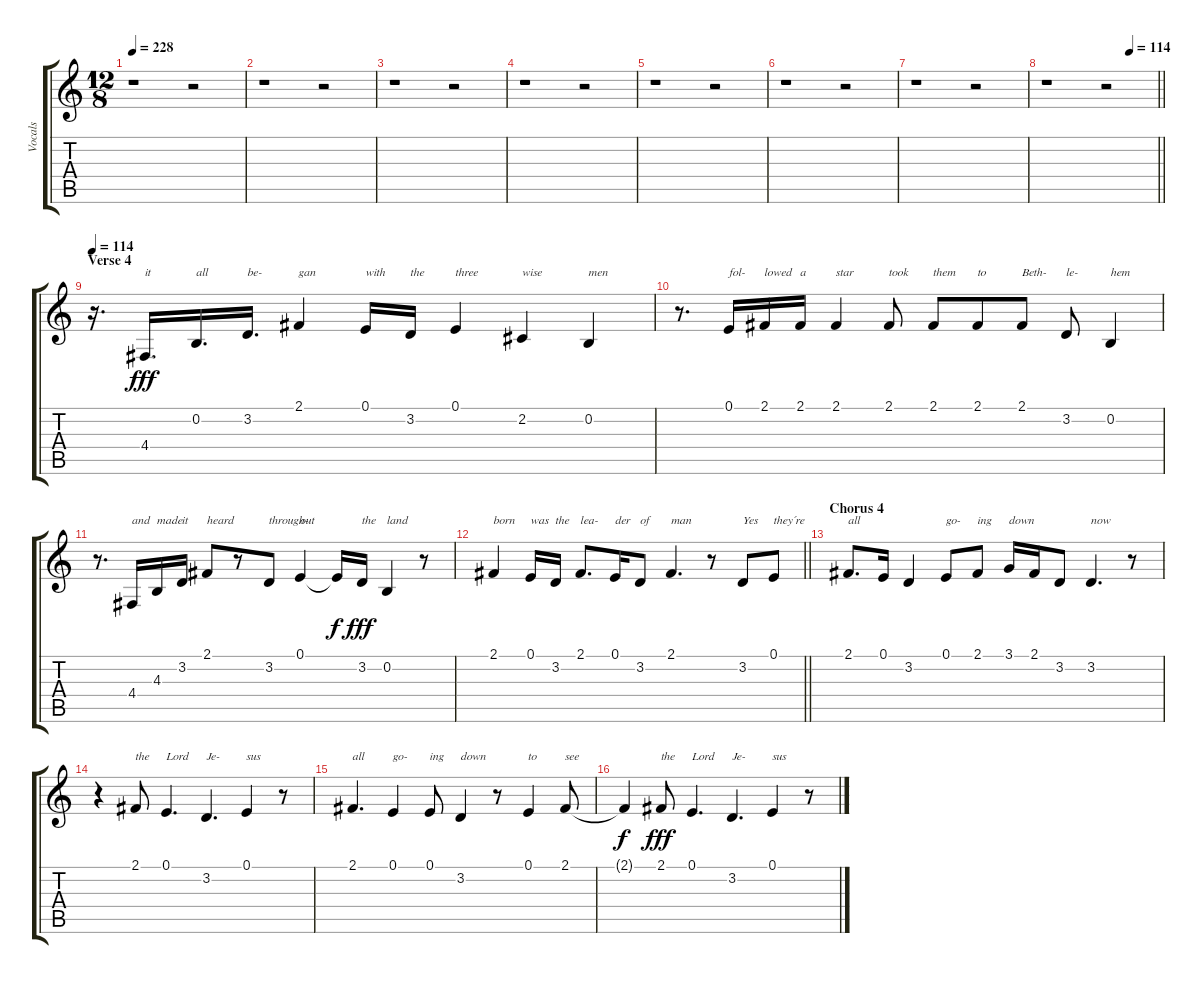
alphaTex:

\track ("Vocals" "Vocals") {instrument lead6voice}
\staff {score tabs}
\tuning (E4 B3 G3 D3 A2 E2) {hide}
\ts (12 8)
\tempo 228
\clef g2
\ks c
r.1{dy fff} r.2 |
r.1 r.2 |
r.1 r.2 |
r.1 r.2 |
r.1 r.2 |
r.1 r.2 |
r.1 r.2 |
\tempo (114 0.75)
\barLineRight lightlight
r.1 r.2 |
\section ("" "Verse 4")
\tempo 114
r.16{d} 4.4.16{d txt "it"} 0.2.16{d txt "all"} 3.2.16{d txt "be-"} 2.1.4{txt "gan"} 0.1.16{txt "with"} 3.2.16{txt "the"} 0.1.4{txt "three"} 2.2.4{txt "wise"} 0.2.4{txt "men"} |
r.8{d} 0.1.16{txt "fol-"} 2.1.16{txt "lowed"} 2.1.16{txt "a"} 2.1.4{txt "star"} 2.1.8{txt "took"} 2.1.8{txt "them"} 2.1.8{txt "to"} 2.1.8{txt "Beth-"} 3.2.8{txt "le-"} 0.2.4{txt "hem"} |
r.8{d} 4.4.16{txt "and"} 4.3.16{txt "made"} 3.2.16{txt "it"} 2.1.8{txt "heard"} r.8 3.2.8{txt "through-"} 0.1.4{txt "out"} 0.1{t}.16{dy f} 3.2.16{txt "the" dy fff} 0.2.4{txt "land"} r.8 |
\barLineRight lightlight
2.1.4{txt "born"} 0.1.16{txt "was"} 3.2.16{txt "the"} 2.1.8{d txt "lea-"} 0.1.16{txt "der"} 3.2.8{txt "of"} 2.1.4{d txt "man"} r.8 3.2.8{txt "Yes"} 0.1.8{txt "they´re"} |
\section ("" "Chorus 4")
2.1.8{d txt "all"} 0.1.16 3.2.4 0.1.8{txt "go-"} 2.1.8{txt "ing"} 3.1.16{txt "down"} 2.1.16 3.2.8 3.2.4{d txt "now"} r.8 |
r.4 2.1.8{txt "the"} 0.1.4{d txt "Lord"} 3.2.4{d txt "Je-"} 0.1.4{txt "sus"} r.8 |
2.1.4{d txt "all"} 0.1.4{txt "go-"} 0.1.8{txt "ing"} 3.2.4{txt "down"} r.8 0.1.4{txt "to"} 2.1.8{txt "see"} |
2.1{t}.4{dy f} 2.1.8{txt "the" dy fff} 0.1.4{d txt "Lord"} 3.2.4{d txt "Je-"} 0.1.4{txt "sus"} r.8
